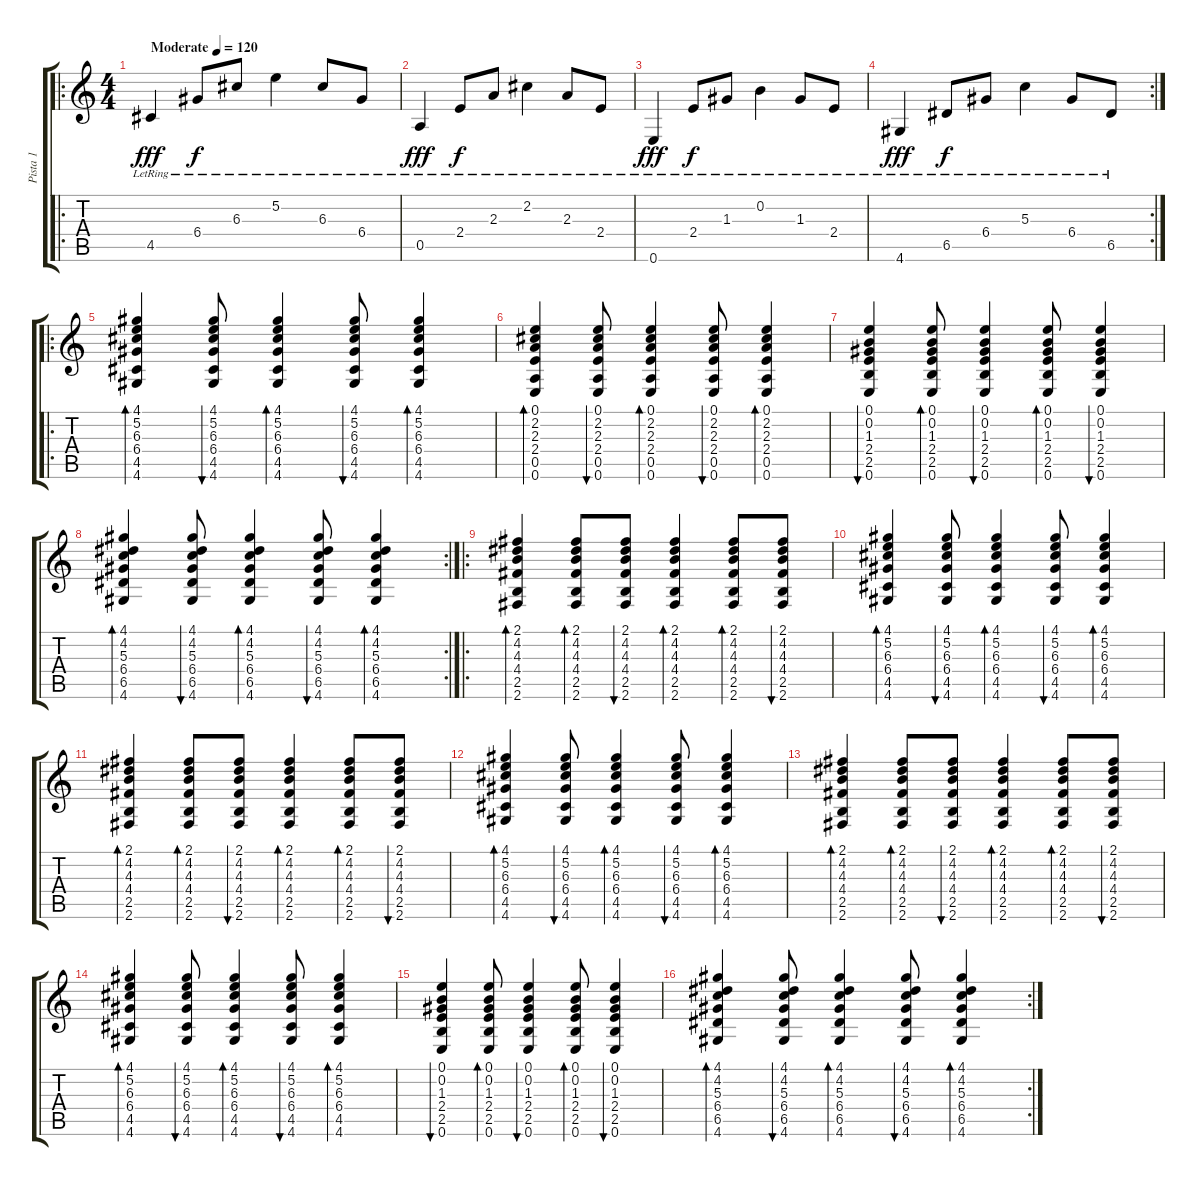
\track ("Pista 1" "Pista 1") {instrument acousticguitarnylon}
\staff {score tabs}
\tuning (E4 B3 G3 D3 A2 E2) {hide}
\ro
\ts (4 4)
\tempo (120 "Moderate")
\clef g2
\ks c
4.5{lr}.4{dy fff instrument acousticguitarnylon} 6.4{lr}.8{dy f} 6.3{lr}.8 5.2{lr}.4 6.3{lr}.8 6.4{lr}.8 |
0.5{lr}.4{dy fff} 2.4{lr}.8{dy f} 2.3{lr}.8 2.2{lr}.4 2.3{lr}.8 2.4{lr}.8 |
0.6{lr}.4{dy fff} 2.4{lr}.8{dy f} 1.3{lr}.8 0.2{lr}.4 1.3{lr}.8 2.4{lr}.8 |
\rc 2
4.6{lr}.4{dy fff} 6.5{lr}.8{dy f} 6.4{lr}.8 5.3{lr}.4 6.4{lr}.8 6.5{lr}.8 |
\ro
(4.1 5.2 6.3 6.4 4.5 4.6).4{bd 60} (4.1 5.2 6.3 6.4 4.5 4.6).8{bu 60} (4.1 5.2 6.3 6.4 4.5 4.6).4{bd 60} (4.1 5.2 6.3 6.4 4.5 4.6).8{bu 60} (4.1 5.2 6.3 6.4 4.5 4.6).4{bd 60} |
(0.1 2.2 2.3 2.4 0.5 0.6).4{bd 60} (0.1 2.2 2.3 2.4 0.5 0.6).8{bu 60} (0.1 2.2 2.3 2.4 0.5 0.6).4{bd 60} (0.1 2.2 2.3 2.4 0.5 0.6).8{bu 60} (0.1 2.2 2.3 2.4 0.5 0.6).4{bd 60} |
(0.1 0.2 1.3 2.4 2.5 0.6).4{bu 60} (0.1 0.2 1.3 2.4 2.5 0.6).8{bd 60} (0.1 0.2 1.3 2.4 2.5 0.6).4{bu 60} (0.1 0.2 1.3 2.4 2.5 0.6).8{bd 60} (0.1 0.2 1.3 2.4 2.5 0.6).4{bu 60} |
\rc 2
(4.1 4.2 5.3 6.4 6.5 4.6).4{bd 60} (4.1 4.2 5.3 6.4 6.5 4.6).8{bu 60} (4.1 4.2 5.3 6.4 6.5 4.6).4{bd 60} (4.1 4.2 5.3 6.4 6.5 4.6).8{bu 60} (4.1 4.2 5.3 6.4 6.5 4.6).4{bd 60} |
\ro
(2.1 4.2 4.3 4.4 2.5 2.6).4{bd 60} (2.1 4.2 4.3 4.4 2.5 2.6).8{bd 60} (2.1 4.2 4.3 4.4 2.5 2.6).8{bu 60} (2.1 4.2 4.3 4.4 2.5 2.6).4{bd 60} (2.1 4.2 4.3 4.4 2.5 2.6).8{bd 60} (2.1 4.2 4.3 4.4 2.5 2.6).8{bu 60} |
(4.1 5.2 6.3 6.4 4.5 4.6).4{bd 60} (4.1 5.2 6.3 6.4 4.5 4.6).8{bu 60} (4.1 5.2 6.3 6.4 4.5 4.6).4{bd 60} (4.1 5.2 6.3 6.4 4.5 4.6).8{bu 60} (4.1 5.2 6.3 6.4 4.5 4.6).4{bd 60} |
(2.1 4.2 4.3 4.4 2.5 2.6).4{bd 60} (2.1 4.2 4.3 4.4 2.5 2.6).8{bd 60} (2.1 4.2 4.3 4.4 2.5 2.6).8{bu 60} (2.1 4.2 4.3 4.4 2.5 2.6).4{bd 60} (2.1 4.2 4.3 4.4 2.5 2.6).8{bd 60} (2.1 4.2 4.3 4.4 2.5 2.6).8{bu 60} |
(4.1 5.2 6.3 6.4 4.5 4.6).4{bd 60} (4.1 5.2 6.3 6.4 4.5 4.6).8{bu 60} (4.1 5.2 6.3 6.4 4.5 4.6).4{bd 60} (4.1 5.2 6.3 6.4 4.5 4.6).8{bu 60} (4.1 5.2 6.3 6.4 4.5 4.6).4{bd 60} |
(2.1 4.2 4.3 4.4 2.5 2.6).4{bd 60} (2.1 4.2 4.3 4.4 2.5 2.6).8{bd 60} (2.1 4.2 4.3 4.4 2.5 2.6).8{bu 60} (2.1 4.2 4.3 4.4 2.5 2.6).4{bd 60} (2.1 4.2 4.3 4.4 2.5 2.6).8{bd 60} (2.1 4.2 4.3 4.4 2.5 2.6).8{bu 60} |
(4.1 5.2 6.3 6.4 4.5 4.6).4{bd 60} (4.1 5.2 6.3 6.4 4.5 4.6).8{bu 60} (4.1 5.2 6.3 6.4 4.5 4.6).4{bd 60} (4.1 5.2 6.3 6.4 4.5 4.6).8{bu 60} (4.1 5.2 6.3 6.4 4.5 4.6).4{bd 60} |
(0.1 0.2 1.3 2.4 2.5 0.6).4{bu 60} (0.1 0.2 1.3 2.4 2.5 0.6).8{bd 60} (0.1 0.2 1.3 2.4 2.5 0.6).4{bu 60} (0.1 0.2 1.3 2.4 2.5 0.6).8{bd 60} (0.1 0.2 1.3 2.4 2.5 0.6).4{bu 60} |
\rc 2
(4.1 4.2 5.3 6.4 6.5 4.6).4{bd 60} (4.1 4.2 5.3 6.4 6.5 4.6).8{bu 60} (4.1 4.2 5.3 6.4 6.5 4.6).4{bd 60} (4.1 4.2 5.3 6.4 6.5 4.6).8{bu 60} (4.1 4.2 5.3 6.4 6.5 4.6).4{bd 60}
